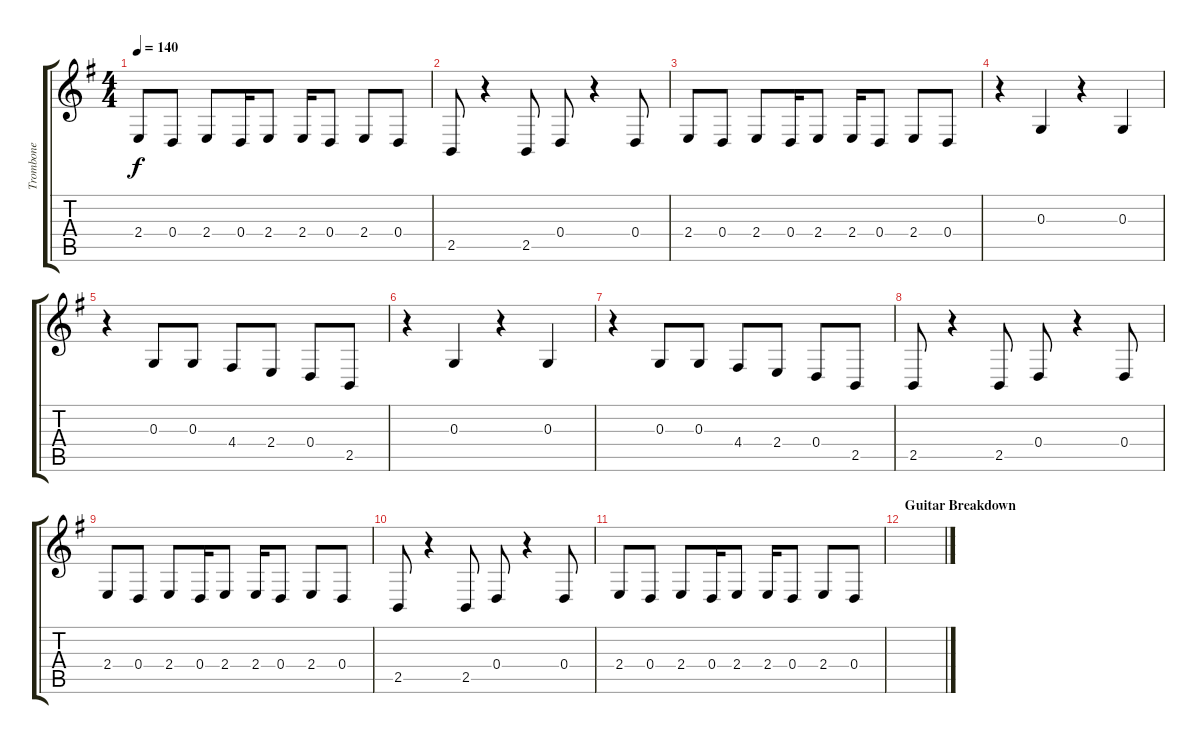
\track ("Trombone" "Trombone") {instrument trombone}
\staff {score tabs}
\tuning (E4 B3 G3 D3 A2 E2) {hide}
\ts (4 4)
\tempo 140
\clef g2
\ks g
2.4.8{dy f} 0.4.8 2.4.8 0.4.16 2.4.8 2.4.16 0.4.8 2.4.8 0.4.8 |
2.5.8 r.4 2.5.8 0.4.8 r.4 0.4.8 |
2.4.8 0.4.8 2.4.8 0.4.16 2.4.8 2.4.16 0.4.8 2.4.8 0.4.8 |
r.4 0.3.4 r.4 0.3.4 |
r.4 0.3.8 0.3.8 4.4.8 2.4.8 0.4.8 2.5.8 |
r.4 0.3.4 r.4 0.3.4 |
r.4 0.3.8 0.3.8 4.4.8 2.4.8 0.4.8 2.5.8 |
2.5.8 r.4 2.5.8 0.4.8 r.4 0.4.8 |
2.4.8 0.4.8 2.4.8 0.4.16 2.4.8 2.4.16 0.4.8 2.4.8 0.4.8 |
2.5.8 r.4 2.5.8 0.4.8 r.4 0.4.8 |
2.4.8 0.4.8 2.4.8 0.4.16 2.4.8 2.4.16 0.4.8 2.4.8 0.4.8 |
\section ("" "Guitar Breakdown")
